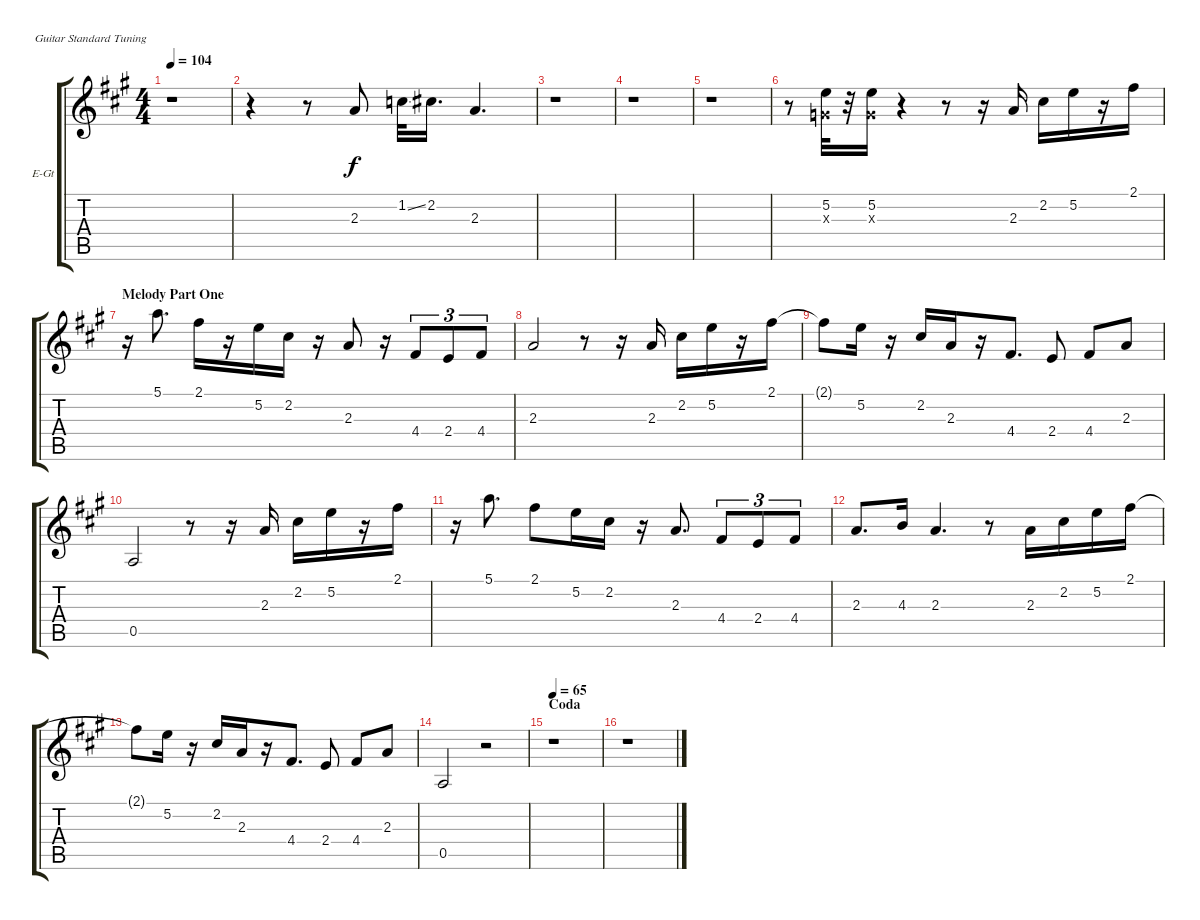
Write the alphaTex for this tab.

\bracketExtendMode groupsimilarinstruments
\firstSystemTrackNameOrientation horizontal
\otherSystemsTrackNameOrientation horizontal
\track ("Guitar Right" "E-Gt") {instrument overdrivenguitar}
\staff {score tabs}
\tuning (E4 B3 G3 D3 A2 E2)
\ts (4 4)
\tempo 104
\clef g2
\ks a
r.1{dy f} |
r.4 r.8 2.3.8 1.2{ss}.32 2.2.16{d} 2.3.4{d} |
r.1 |
r.1 |
r.1 |
r.8 (5.2 0.3{x}).32 r.32 (5.2 0.3{x}).16 r.4 r.8 r.16 2.3.16 2.2.16 5.2.16 r.16 2.1.16 |
\section ("" "Melody Part One")
r.16 5.1.8{d} 2.1.16 r.16 5.2.16 2.2.16 r.16 2.3.8 r.16 4.4.8{tu (3 2)} 2.4.8{tu (3 2)} 4.4.8{tu (3 2)} |
2.3.2 r.8 r.16 2.3.16 2.2.16 5.2.16 r.16 2.1.16 |
2.1{t}.8 5.2.16 r.16 2.2.16 2.3.16 r.16 4.4.8{d} 2.4.8 4.4.8 2.3.8 |
0.5.2 r.8 r.16 2.3.16 2.2.16 5.2.16 r.16 2.1.16 |
r.16 5.1.8{d} 2.1.8 5.2.16 2.2.16 r.16 2.3.8{d} 4.4.8{tu (3 2)} 2.4.8{tu (3 2)} 4.4.8{tu (3 2)} |
2.3.8{d} 4.3.16 2.3.4{d} r.8 2.3.16 2.2.16 5.2.16 2.1.16 |
2.1{t}.8 5.2.16 r.16 2.2.16 2.3.16 r.16 4.4.8{d} 2.4.8 4.4.8 2.3.8 |
0.5.2 r.2 |
\section ("" "Coda")
\tempo 65
r.1 |
r.1
